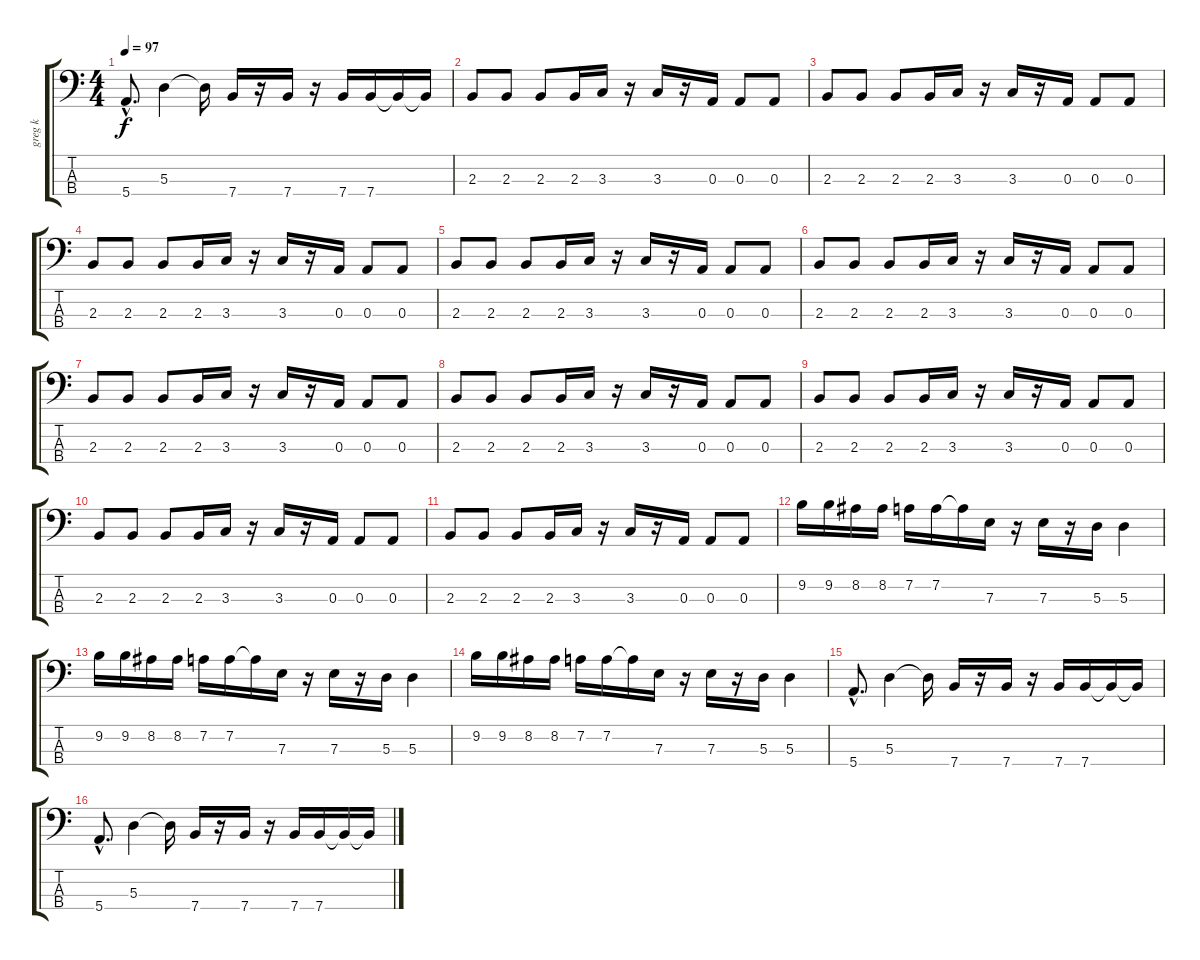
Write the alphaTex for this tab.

\track ("greg k" "greg k") {instrument electricbassfinger}
\staff {score tabs}
\tuning (G2 D2 A1 E1) {hide}
\ts (4 4)
\tempo 97
\clef f4
\ks c
5.4{hac}.8{d dy f} 5.3.4 5.3{t}.16 7.4.16 r.16 7.4.16 r.16 7.4.16 7.4.16 7.4{t}.16 7.4{t}.16 |
2.3.8 2.3.8 2.3.8 2.3.16 3.3.16 r.16 3.3.16 r.16 0.3.16 0.3.8 0.3.8 |
2.3.8 2.3.8 2.3.8 2.3.16 3.3.16 r.16 3.3.16 r.16 0.3.16 0.3.8 0.3.8 |
2.3.8 2.3.8 2.3.8 2.3.16 3.3.16 r.16 3.3.16 r.16 0.3.16 0.3.8 0.3.8 |
2.3.8 2.3.8 2.3.8 2.3.16 3.3.16 r.16 3.3.16 r.16 0.3.16 0.3.8 0.3.8 |
2.3.8 2.3.8 2.3.8 2.3.16 3.3.16 r.16 3.3.16 r.16 0.3.16 0.3.8 0.3.8 |
2.3.8 2.3.8 2.3.8 2.3.16 3.3.16 r.16 3.3.16 r.16 0.3.16 0.3.8 0.3.8 |
2.3.8 2.3.8 2.3.8 2.3.16 3.3.16 r.16 3.3.16 r.16 0.3.16 0.3.8 0.3.8 |
2.3.8 2.3.8 2.3.8 2.3.16 3.3.16 r.16 3.3.16 r.16 0.3.16 0.3.8 0.3.8 |
2.3.8 2.3.8 2.3.8 2.3.16 3.3.16 r.16 3.3.16 r.16 0.3.16 0.3.8 0.3.8 |
2.3.8 2.3.8 2.3.8 2.3.16 3.3.16 r.16 3.3.16 r.16 0.3.16 0.3.8 0.3.8 |
9.2.16 9.2.16 8.2.16 8.2.16 7.2.16 7.2.16 7.2{t}.16 7.3.16 r.16 7.3.16 r.16 5.3.16 5.3.4 |
9.2.16 9.2.16 8.2.16 8.2.16 7.2.16 7.2.16 7.2{t}.16 7.3.16 r.16 7.3.16 r.16 5.3.16 5.3.4 |
9.2.16 9.2.16 8.2.16 8.2.16 7.2.16 7.2.16 7.2{t}.16 7.3.16 r.16 7.3.16 r.16 5.3.16 5.3.4 |
5.4{hac}.8{d} 5.3.4 5.3{t}.16 7.4.16 r.16 7.4.16 r.16 7.4.16 7.4.16 7.4{t}.16 7.4{t}.16 |
5.4{hac}.8{d} 5.3.4 5.3{t}.16 7.4.16 r.16 7.4.16 r.16 7.4.16 7.4.16 7.4{t}.16 7.4{t}.16
